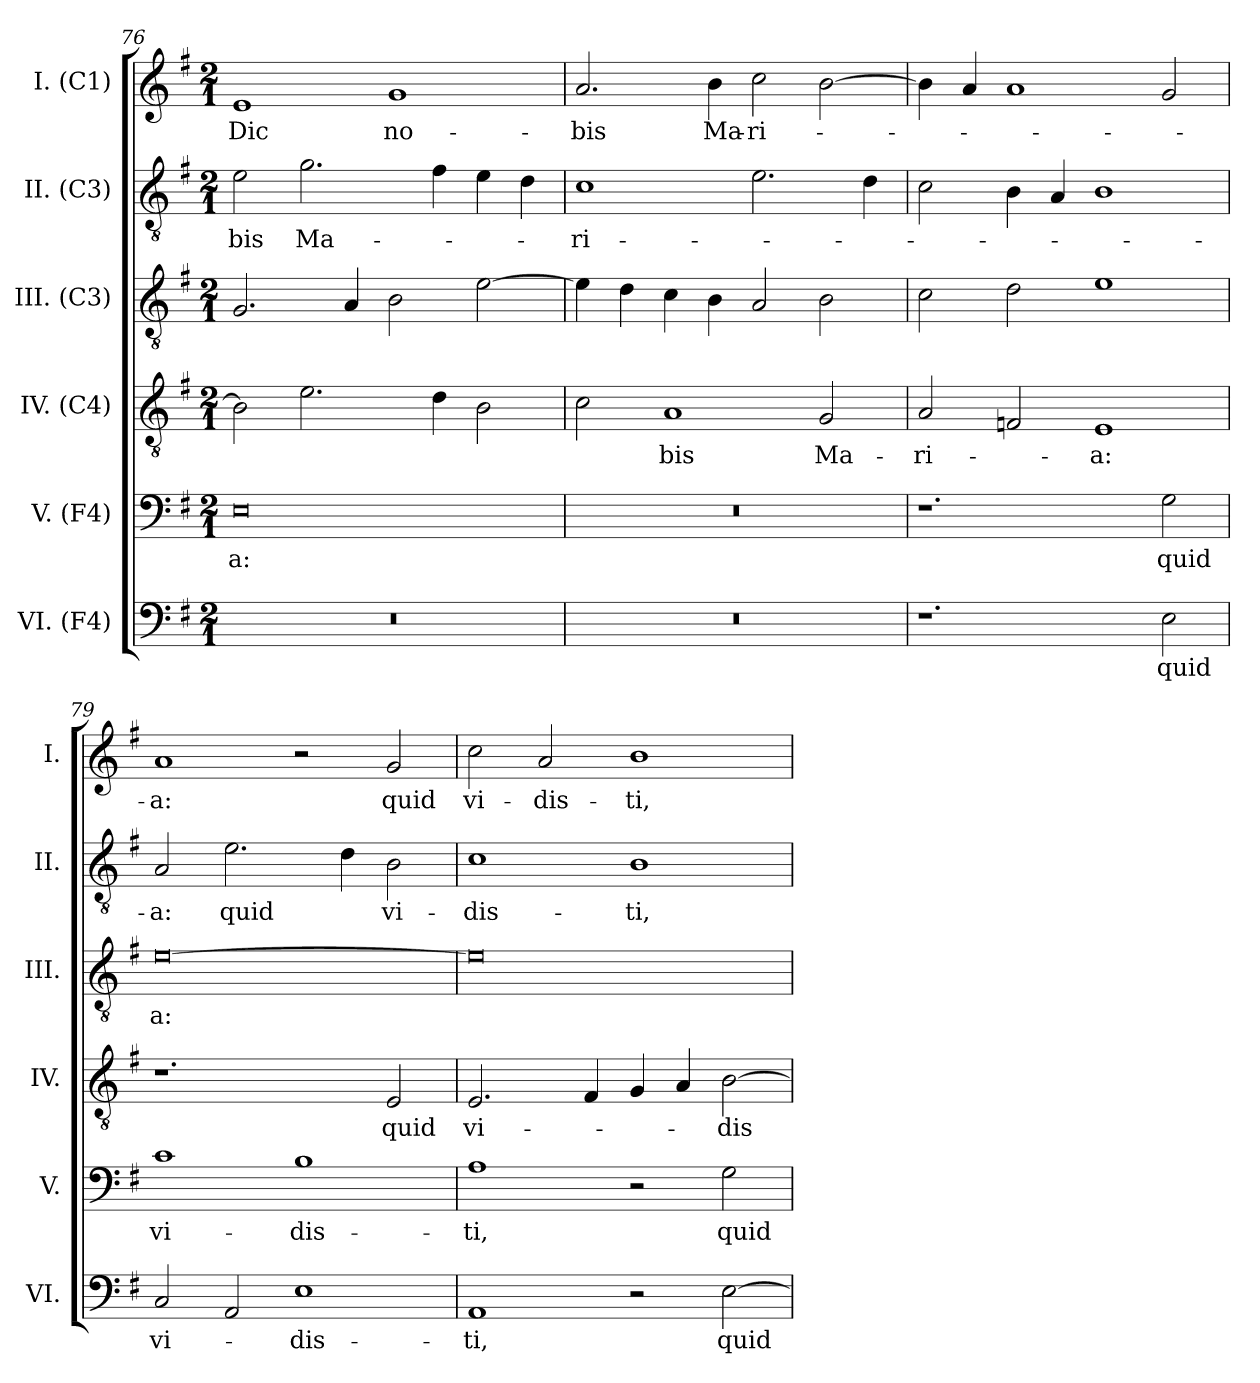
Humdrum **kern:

**kern	**text	**kern	**text	**kern	**text	**kern	**text	**kern	**text	**kern	**text
*part6	*part6	*part5	*part5	*part4	*part4	*part3	*part3	*part2	*part2	*part1	*part1
*staff6	*staff6	*staff5	*staff5	*staff4	*staff4	*staff3	*staff3	*staff2	*staff2	*staff1	*staff1
*I"VI. (F4)	*	*I"V. (F4)	*	*I"IV. (C4)	*	*I"III. (C3)	*	*I"II. (C3)	*	*I"I. (C1)	*
*I'VI.	*	*I'V.	*	*I'IV.	*	*I'III.	*	*I'II.	*	*I'I.	*
*clefF4	*	*clefF4	*	*clefGv2	*	*clefGv2	*	*clefGv2	*	*clefG2	*
*	*	*	*	*ITrd7c12	*	*ITrd7c12	*	*ITrd7c12	*	*	*
*k[f#]	*	*k[f#]	*	*k[f#]	*	*k[f#]	*	*k[f#]	*	*k[f#]	*
*G:	*	*G:	*	*G:	*	*G:	*	*G:	*	*G:	*
*M2/1	*	*M2/1	*	*M2/1	*	*M2/1	*	*M2/1	*	*M2/1	*
=76	=76	=76	=76	=76	=76	=76	=76	=76	=76	=76	=76
!LO:N:vis=1	!	!	!	!	!	!	!	!	!	!	!
!	!	!	!LO:LY:b:color=#000000	!	!	!	!	!	!	!	!
!	!	!	!	!	!	!	!	!	!LO:LY:b:color=#000000	!	!
!	!	!	!	!	!	!	!	!	!	!	!LO:LY:b:color=#000000
0r	.	0Ei	-a:	2BBi\]	.	2.GGi/	.	2Ei\	-bis	1ei	Dic
!	!	!	!	!	!	!	!	!	!LO:LY:b:color=#000000	!	!
.	.	.	.	2.Ei\	.	.	.	2.Gi\	Ma-	.	.
.	.	.	.	.	.	4AAi/	.	.	.	.	.
!	!	!	!	!	!	!	!	!	!	!	!LO:LY:b:color=#000000
.	.	.	.	.	.	2BBi\	.	.	.	1gi	no-
.	.	.	.	4Di\	.	.	.	4F#i\	.	.	.
.	.	.	.	2BBi\	.	[2Ei\	.	4Ei\	.	.	.
.	.	.	.	.	.	.	.	4Di\	.	.	.
=77	=77	=77	=77	=77	=77	=77	=77	=77	=77	=77	=77
!LO:N:vis=1	!	!LO:N:vis=1	!	!	!	!	!	!	!	!	!
!	!	!	!	!	!	!	!	!	!LO:LY:b:color=#000000	!	!
!	!	!	!	!	!	!	!	!	!	!	!LO:LY:b:color=#000000
0r	.	0r	.	2Ci\	.	4Ei\]	.	1Ci	-ri-	2.ai/	-bis
.	.	.	.	.	.	4Di\	.	.	.	.	.
!	!	!	!	!	!LO:LY:b:color=#000000	!	!	!	!	!	!
.	.	.	.	1AAi	-bis	4Ci\	.	.	.	.	.
!	!	!	!	!	!	!	!	!	!	!	!LO:LY:b:color=#000000
.	.	.	.	.	.	4BBi\	.	.	.	4bi\	Ma-
!	!	!	!	!	!	!	!	!	!	!	!LO:LY:b:color=#000000
.	.	.	.	.	.	2AAi/	.	2.Ei\	.	2cci\	-ri-
!	!	!	!	!	!LO:LY:b:color=#000000	!	!	!	!	!	!
.	.	.	.	2GGi/	Ma-	2BBi\	.	.	.	[2bi\	.
.	.	.	.	.	.	.	.	4Di\	.	.	.
=78	=78	=78	=78	=78	=78	=78	=78	=78	=78	=78	=78
!	!	!	!	!	!LO:LY:b:color=#000000	!	!	!	!	!	!
1.r	.	1.r	.	2AAi/	-ri-	2Ci\	.	2Ci\	.	4bi\]	.
.	.	.	.	.	.	.	.	.	.	4ai/	.
.	.	.	.	2FFi/	.	2Di\	.	4BBi\	.	1ai	.
.	.	.	.	.	.	.	.	4AAi/	.	.	.
!	!	!	!	!	!LO:LY:b:color=#000000	!	!	!	!	!	!
.	.	.	.	1EEi	-a:	1Ei	.	1BBi	.	.	.
!	!LO:LY:b:color=#000000	!	!	!	!	!	!	!	!	!	!
!	!	!	!LO:LY:b:color=#000000	!	!	!	!	!	!	!	!
2Ei\	quid	2Gi\	quid	.	.	.	.	.	.	2gi/	.
!!LO:LB:g=z
=79	=79	=79	=79	=79	=79	=79	=79	=79	=79	=79	=79
!	!LO:LY:b:color=#000000	!	!	!	!	!	!	!	!	!	!
!	!	!	!LO:LY:b:color=#000000	!	!	!	!	!	!	!	!
!	!	!	!	!	!	!	!LO:LY:b:color=#000000	!	!	!	!
!	!	!	!	!	!	!	!	!	!LO:LY:b:color=#000000	!	!
!	!	!	!	!	!	!	!	!	!	!	!LO:LY:b:color=#000000
2Ci/	vi-	1ci	vi-	1.r	.	[0Ei	-a:	2AAi/	-a:	1ai	-a:
!	!	!	!	!	!	!	!	!	!LO:LY:b:color=#000000	!	!
2AAi/	.	.	.	.	.	.	.	2.Ei\	quid	.	.
!	!LO:LY:b:color=#000000	!	!	!	!	!	!	!	!	!	!
!	!	!	!LO:LY:b:color=#000000	!	!	!	!	!	!	!	!
1Ei	-dis-	1Bi	-dis-	.	.	.	.	.	.	2r	.
.	.	.	.	.	.	.	.	4Di\	.	.	.
!	!	!	!	!	!LO:LY:b:color=#000000	!	!	!	!	!	!
!	!	!	!	!	!	!	!	!	!LO:LY:b:color=#000000	!	!
!	!	!	!	!	!	!	!	!	!	!	!LO:LY:b:color=#000000
.	.	.	.	2EEi/	quid	.	.	2BBi\	vi-	2gi/	quid
=80	=80	=80	=80	=80	=80	=80	=80	=80	=80	=80	=80
!	!LO:LY:b:color=#000000	!	!	!	!	!	!	!	!	!	!
!	!	!	!LO:LY:b:color=#000000	!	!	!	!	!	!	!	!
!	!	!	!	!	!LO:LY:b:color=#000000	!	!	!	!	!	!
!	!	!	!	!	!	!	!	!	!LO:LY:b:color=#000000	!	!
!	!	!	!	!	!	!	!	!	!	!	!LO:LY:b:color=#000000
1AAi	-ti,	1Ai	-ti,	2.EEi/	vi-	0Ei]	.	1Ci	-dis-	2cci\	vi-
!	!	!	!	!	!	!	!	!	!	!	!LO:LY:b:color=#000000
.	.	.	.	.	.	.	.	.	.	2ai/	-dis-
.	.	.	.	4FF#i/	.	.	.	.	.	.	.
!	!	!	!	!	!	!	!	!	!LO:LY:b:color=#000000	!	!
!	!	!	!	!	!	!	!	!	!	!	!LO:LY:b:color=#000000
2r	.	2r	.	4GGi/	.	.	.	1BBi	-ti,	1bi	-ti,
.	.	.	.	4AAi/	.	.	.	.	.	.	.
!	!LO:LY:b:color=#000000	!	!	!	!	!	!	!	!	!	!
!	!	!	!LO:LY:b:color=#000000	!	!	!	!	!	!	!	!
!	!	!	!	!	!LO:LY:b:color=#000000	!	!	!	!	!	!
[2Ei\	quid	2Gi\	quid	[2BBi\	-dis-	.	.	.	.	.	.
=	=	=	=	=	=	=	=	=	=	=	=
*-	*-	*-	*-	*-	*-	*-	*-	*-	*-	*-	*-
